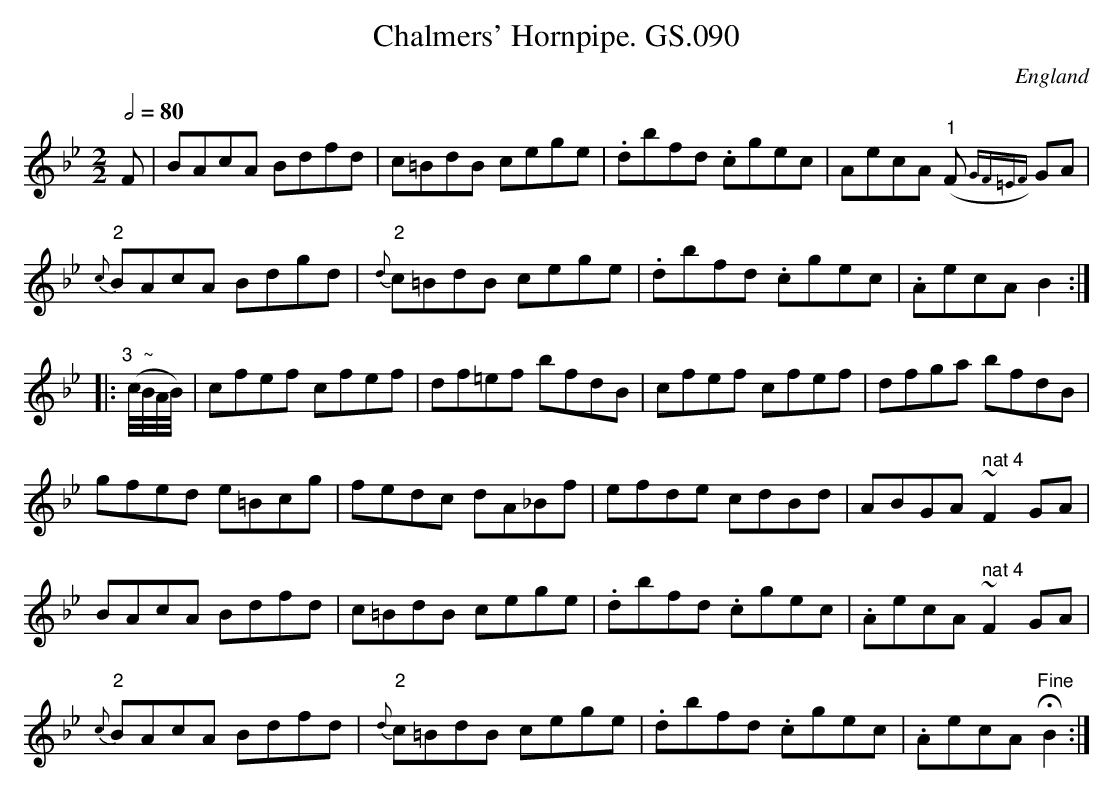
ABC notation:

X:1
T:Chalmers' Hornpipe. GS.090
M:2/2
L:1/8
Q:1/2=80
O:England
K:Bb major
F | BAcA Bdfd | c=BdB cege |.dbfd .cgec | AecA "1"(F{GF=EF}) GA |!
"2"{c}BAcA Bdgd | "2"{d}c=BdB cege | .dbfd .cgec | .AecA B2 :|!
|: "3  ~"(c/4B/4A/4B/4) | cfef cfef | df=ef bfdB | cfef cfef |\
dfga bfdB |!
gfed e=Bcg | fedc dA_Bf | efde cdBd | ABGA " nat 4" ~F2 GA |!
BAcA Bdfd | c=BdB cege | .dbfd .cgec |.AecA " nat 4" ~F2 GA |!
"2"{c}BAcA Bdfd | "2"{d}c=BdB cege |.dbfd .cgec |\
.AecA H"Fine"B2:|
